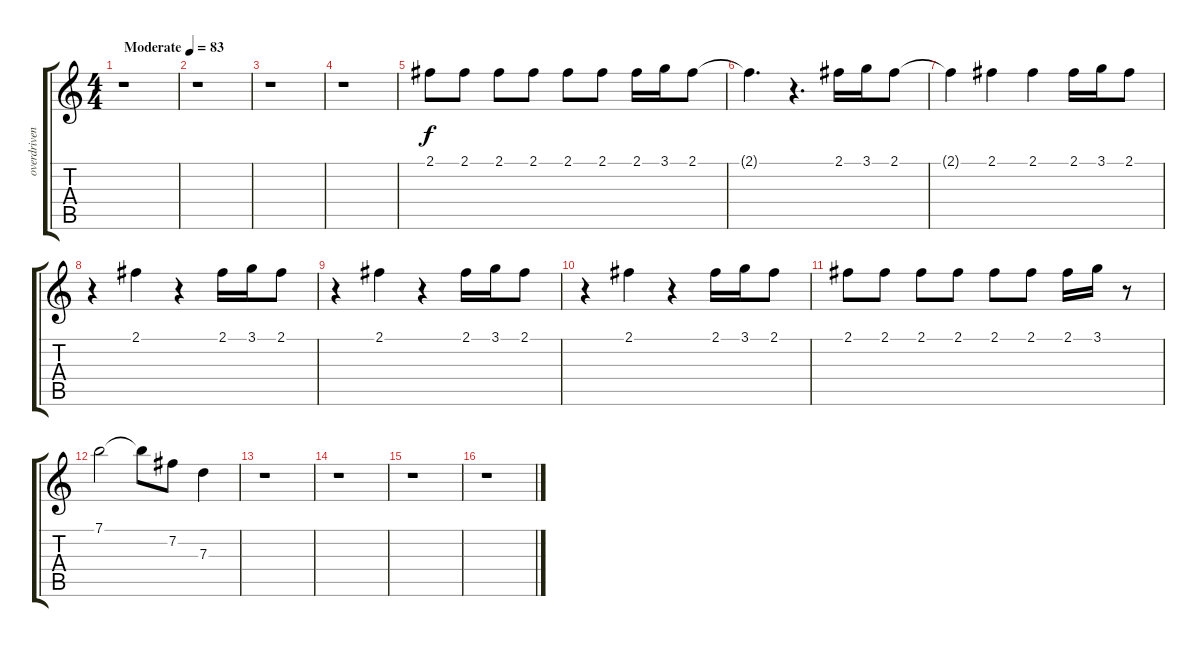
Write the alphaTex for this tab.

\track ("overdriven electric guitar" "overdriven") {instrument overdrivenguitar}
\staff {score tabs}
\tuning (E4 B3 G3 D3 A2 E2) {hide}
\ts (4 4)
\tempo (83 "Moderate")
\clef g2
\ks c
r.1{dy f instrument overdrivenguitar} |
r.1 |
r.1 |
r.1 |
2.1.8 2.1.8 2.1.8 2.1.8 2.1.8 2.1.8 2.1.16 3.1.16 2.1.8 |
2.1{t}.4{d} r.4{d} 2.1.16 3.1.16 2.1.8 |
2.1{t}.4 2.1.4 2.1.4 2.1.16 3.1.16 2.1.8 |
r.4 2.1.4 r.4 2.1.16 3.1.16 2.1.8 |
r.4 2.1.4 r.4 2.1.16 3.1.16 2.1.8 |
r.4 2.1.4 r.4 2.1.16 3.1.16 2.1.8 |
2.1.8 2.1.8 2.1.8 2.1.8 2.1.8 2.1.8 2.1.16 3.1.16 r.8 |
7.1.2 7.1{t}.8 7.2.8 7.3.4 |
r.1 |
r.1 |
r.1 |
r.1
